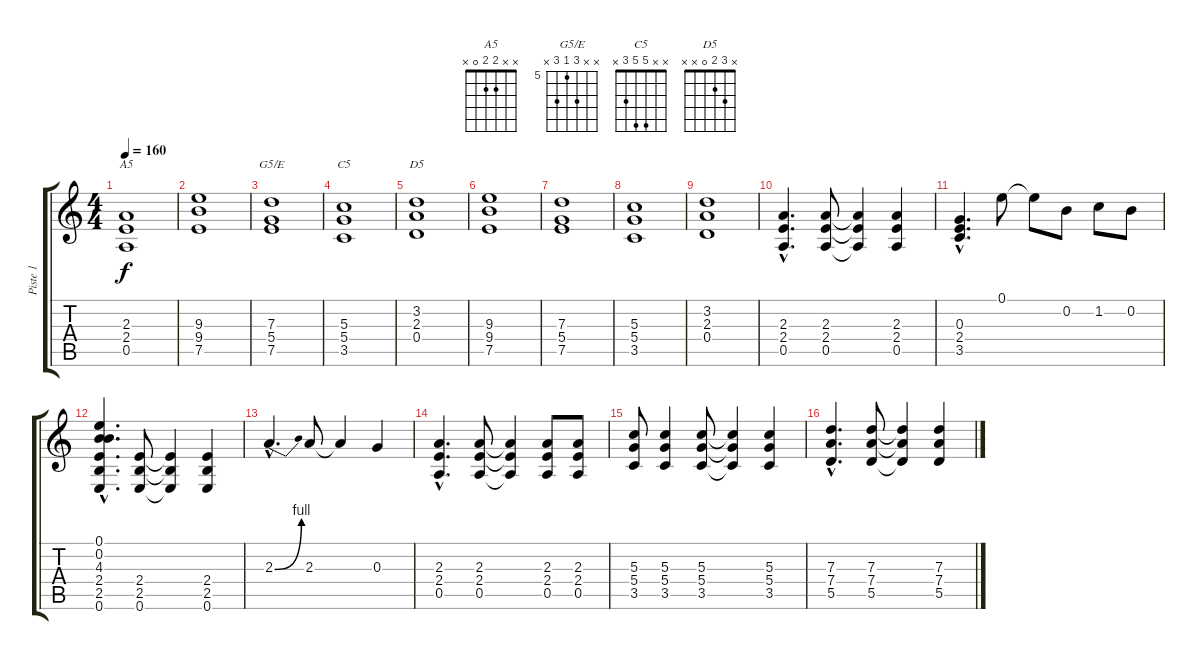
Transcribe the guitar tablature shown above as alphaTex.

\track ("Piste 1" "Piste 1") {instrument distortionguitar}
\staff {score tabs}
\tuning (E4 B3 G3 D3 A2 E2) {hide}
\chord ("A5" x x 2 2 0 x)
\chord ("G5/E" x x 7 5 7 x) {firstfret 5}
\chord ("C5" x x 5 5 3 x)
\chord ("D5" x 3 2 0 x x)
\ts (4 4)
\tempo 160
\clef g2
\ks c
(2.3 2.4 0.5).1{ch "A5" dy f} |
(9.3 9.4 7.5).1 |
(7.3 5.4 7.5).1{ch "G5/E"} |
(5.3 5.4 3.5).1{ch "C5"} |
(3.2 2.3 0.4).1{ch "D5"} |
(9.3 9.4 7.5).1 |
(7.3 5.4 7.5).1 |
(5.3 5.4 3.5).1 |
(3.2 2.3 0.4).1 |
(2.3{hac} 2.4{hac} 0.5{hac}).4{d} (2.3 2.4 0.5).8 (2.3{t} 2.4{t} 0.5{t}).4 (2.3 2.4 0.5).4 |
(0.3{hac} 2.4{hac} 3.5{hac}).4{d} 0.1.8 0.1{t}.8 0.2.8 1.2.8 0.2.8 |
(0.1{hac} 0.2{hac} 4.3{hac} 2.4{hac} 2.5{hac} 0.6{hac}).4{d} (2.4 2.5 0.6).8 (2.4{t} 2.5{t} 0.6{t}).4 (2.4 2.5 0.6).4 |
2.3{be (bend 0 0 60 4) hac}.4{d} 2.3.8 2.3{t}.4 0.3.4 |
(2.3{hac} 2.4{hac} 0.5{hac}).4{d} (2.3 2.4 0.5).8 (2.3{t} 2.4{t} 0.5{t}).4 (2.3 2.4 0.5).8 (2.3 2.4 0.5).8 |
(5.3 5.4 3.5).8 (5.3 5.4 3.5).4 (5.3 5.4 3.5).8 (5.3{t} 5.4{t} 3.5{t}).4 (5.3 5.4 3.5).4 |
(7.3{hac} 7.4{hac} 5.5{hac}).4{d} (7.3 7.4 5.5).8 (7.3{t} 7.4{t} 5.5{t}).4 (7.3 7.4 5.5).4
